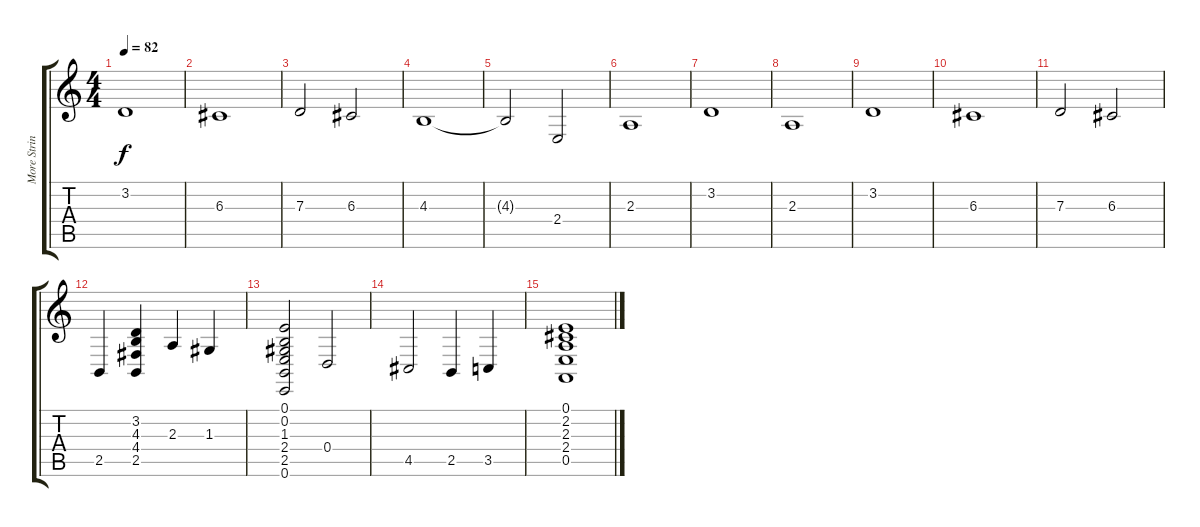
\track ("More Strings" "More Strin") {instrument stringensemble1}
\staff {score tabs}
\tuning (E4 B3 G3 D3 A2 E2) {hide}
\ts (4 4)
\tempo 82
\clef g2
\ks c
3.2.1{dy f} |
6.3.1 |
7.3.2 6.3.2 |
4.3.1 |
4.3{t}.2 2.4.2 |
2.3.1 |
3.2.1 |
2.3.1 |
3.2.1 |
6.3.1 |
7.3.2 6.3.2 |
2.5.4 (3.2 4.3 4.4 2.5).4 2.3.4 1.3.4 |
(0.1 0.2 1.3 2.4 2.5 0.6).2 0.4.2 |
4.5.2 2.5.4 3.5.4 |
(0.1 2.2 2.3 2.4 0.5).1
